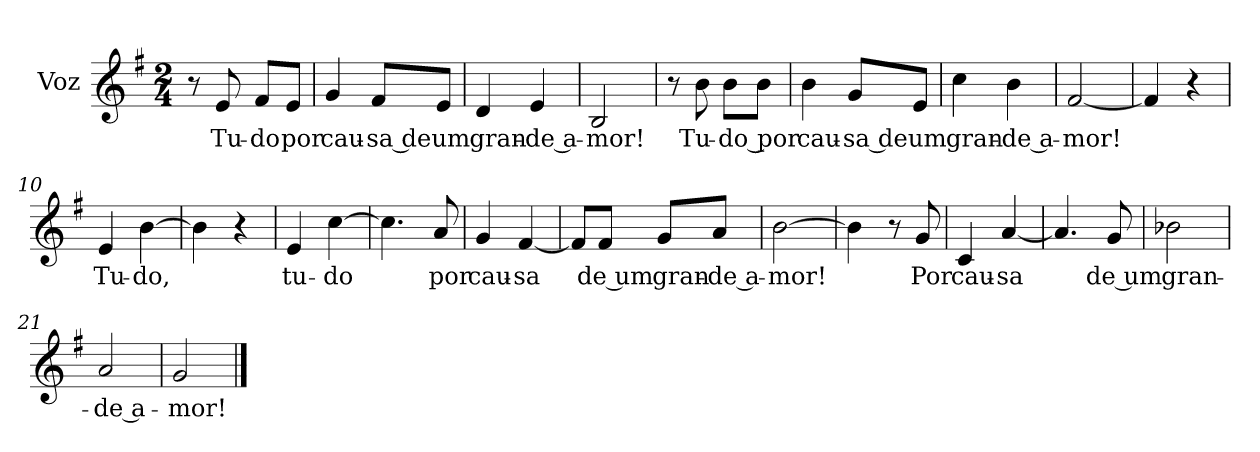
**kern	**text
*part1	*part1
*staff1	*staff1
*I"Voz	*
*I'Vo.	*
*clefG2	*
*k[f#]	*
*M2/4	*
*MM80	*
=1	=1
8r	.
!	!LO:LY:b
8e/	Tu-
!	!LO:LY:b
8f#/L	-do
!	!LO:LY:b
8e/J	por
=2	=2
!	!LO:LY:b
4g/	cau-
!	!LO:LY:b
8f#/L	-sa de
!	!LO:LY:b
8e/J	um
=3	=3
!	!LO:LY:b
4d/	gran-
!	!LO:LY:b
4e/	-de a-
=4	=4
!	!LO:LY:b
2B/	-mor!
=5	=5
8r	.
!	!LO:LY:b
8b\	Tu-
!	!LO:LY:b
8b\L	-do por
8b\J	.
=6	=6
!	!LO:LY:b
4b\	cau-
!	!LO:LY:b
8g/L	-sa de
!	!LO:LY:b
8e/J	um
!!LO:LB:g=z
=7	=7
!	!LO:LY:b
4cc\	gran-
!	!LO:LY:b
4b\	-de a-
=8	=8
!	!LO:LY:b
[2f#/	-mor!
=9	=9
4f#/]	.
4r	.
=10	=10
!	!LO:LY:b
4e/	Tu-
!	!LO:LY:b
[4b\	-do,
=11	=11
4b\]	.
4r	.
=12	=12
!	!LO:LY:b
4e/	tu-
!	!LO:LY:b
[4cc\	-do
=13	=13
4.cc\]	.
!	!LO:LY:b
8a/	por
!!LO:LB:g=z
=14	=14
!	!LO:LY:b
4g/	cau-
!	!LO:LY:b
[4f#/	-sa
=15	=15
8f#/L]	.
!	!LO:LY:b
8f#/J	de um
!	!LO:LY:b
8g/L	gran-
!	!LO:LY:b
8a/J	-de a-
=16	=16
!	!LO:LY:b
[2b\	-mor!
=17	=17
4b\]	.
8r	.
!	!LO:LY:b
8g/	Por
=18	=18
!	!LO:LY:b
4c/	cau-
!	!LO:LY:b
[4a/	-sa
=19	=19
4.a/]	.
!	!LO:LY:b
8g/	de um
=20	=20
!	!LO:LY:b
2b-X\	gran-
=21	=21
!	!LO:LY:b
2a/	-de a-
=22	=22
!	!LO:LY:b
2g/	-mor!
==	==
*-	*-
